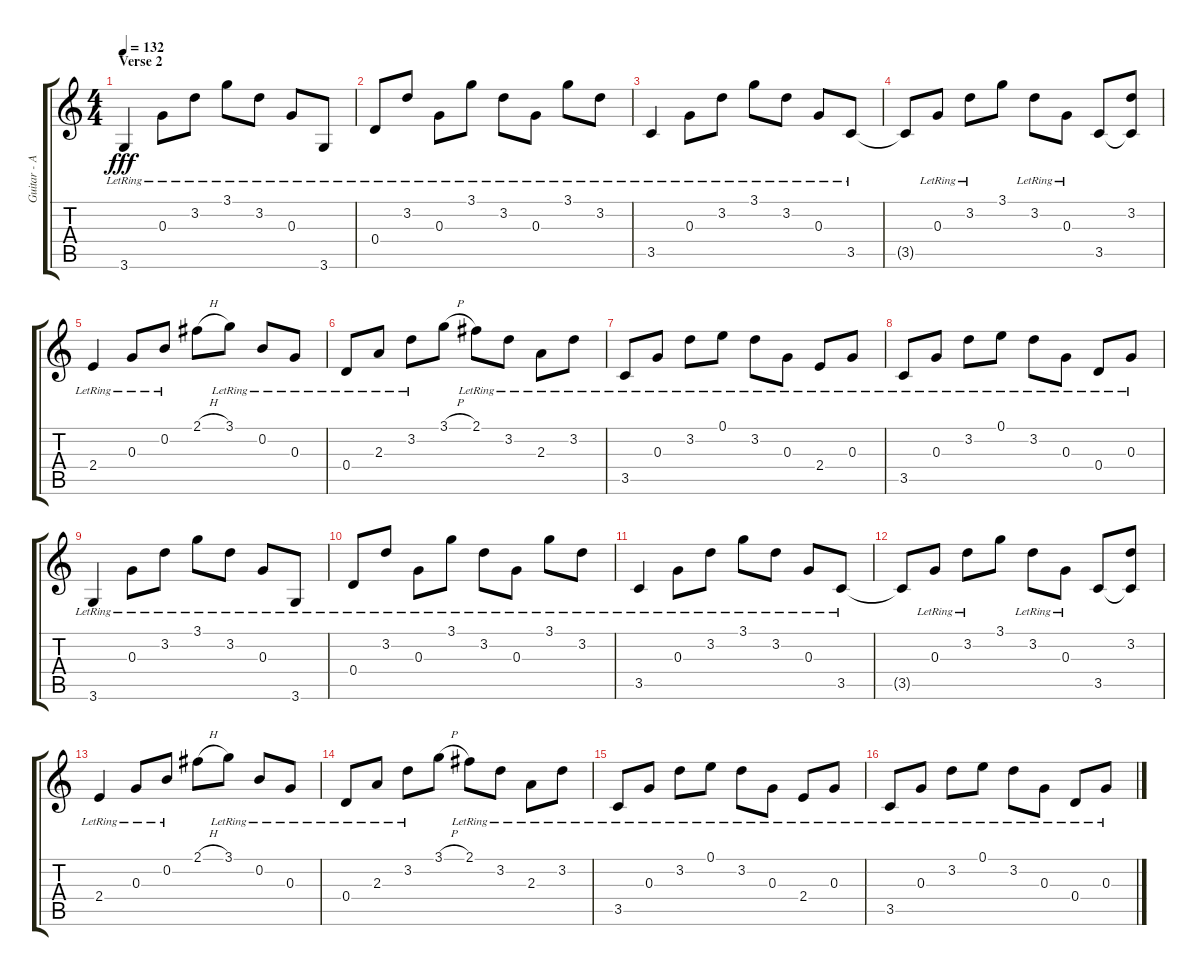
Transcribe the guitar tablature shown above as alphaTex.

\track ("Guitar - Acoustic" "Guitar - A") {instrument acousticguitarsteel}
\staff {score tabs}
\tuning (E4 B3 G3 D3 A2 E2) {hide}
\ts (4 4)
\section ("" "Verse 2")
\tempo 132
\clef g2
\ks c
3.6{lr}.4{dy fff} 0.3{lr}.8 3.2{lr}.8 3.1{lr}.8 3.2{lr}.8 0.3{lr}.8 3.6{lr}.8 |
0.4{lr}.8 3.2{lr}.8 0.3{lr}.8 3.1{lr}.8 3.2{lr}.8 0.3{lr}.8 3.1{lr}.8 3.2{lr}.8 |
3.5{lr}.4 0.3{lr}.8 3.2{lr}.8 3.1{lr}.8 3.2{lr}.8 0.3{lr}.8 3.5{lr}.8 |
3.5{t}.8 0.3{lr}.8 3.2{lr}.8 3.1.8 3.2{lr}.8 0.3{lr}.8 3.5.8 (3.2 3.5{t}).8 |
2.4{lr}.4 0.3{lr}.8 0.2{lr}.8 2.1{h}.8 3.1{lr}.8 0.2{lr}.8 0.3{lr}.8 |
0.4{lr}.8 2.3{lr}.8 3.2{lr}.8 3.1{h}.8 2.1{lr}.8 3.2{lr}.8 2.3{lr}.8 3.2{lr}.8 |
3.5{lr}.8 0.3{lr}.8 3.2{lr}.8 0.1{lr}.8 3.2{lr}.8 0.3{lr}.8 2.4{lr}.8 0.3{lr}.8 |
3.5{lr}.8 0.3{lr}.8 3.2{lr}.8 0.1{lr}.8 3.2{lr}.8 0.3{lr}.8 0.4{lr}.8 0.3{lr}.8 |
3.6{lr}.4 0.3{lr}.8 3.2{lr}.8 3.1{lr}.8 3.2{lr}.8 0.3{lr}.8 3.6{lr}.8 |
0.4{lr}.8 3.2{lr}.8 0.3{lr}.8 3.1{lr}.8 3.2{lr}.8 0.3{lr}.8 3.1{lr}.8 3.2{lr}.8 |
3.5{lr}.4 0.3{lr}.8 3.2{lr}.8 3.1{lr}.8 3.2{lr}.8 0.3{lr}.8 3.5{lr}.8 |
3.5{t}.8 0.3{lr}.8 3.2{lr}.8 3.1.8 3.2{lr}.8 0.3{lr}.8 3.5.8 (3.2 3.5{t}).8 |
2.4{lr}.4 0.3{lr}.8 0.2{lr}.8 2.1{h}.8 3.1{lr}.8 0.2{lr}.8 0.3{lr}.8 |
0.4{lr}.8 2.3{lr}.8 3.2{lr}.8 3.1{h}.8 2.1{lr}.8 3.2{lr}.8 2.3{lr}.8 3.2{lr}.8 |
3.5{lr}.8 0.3{lr}.8 3.2{lr}.8 0.1{lr}.8 3.2{lr}.8 0.3{lr}.8 2.4{lr}.8 0.3{lr}.8 |
3.5{lr}.8 0.3{lr}.8 3.2{lr}.8 0.1{lr}.8 3.2{lr}.8 0.3{lr}.8 0.4{lr}.8 0.3{lr}.8
